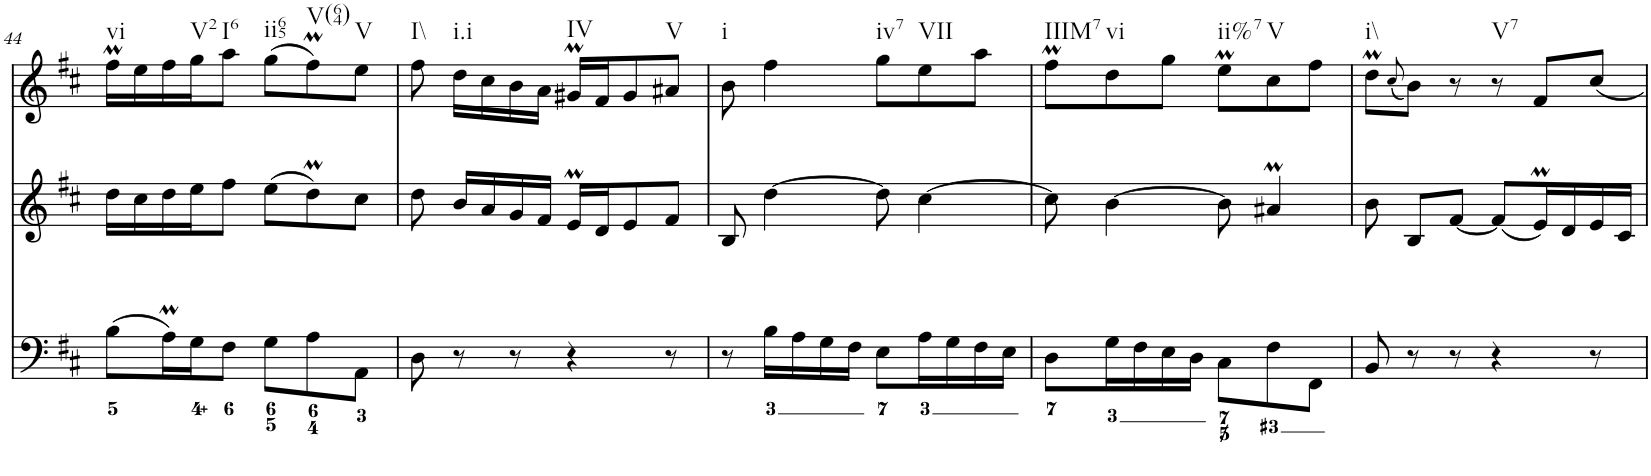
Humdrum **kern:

**kern	**kern	**kern
*part1	*part1	*part1
*staff3	*staff2	*staff1
*I"Piano	*	*
*I'Pno.	*	*
!!LO:PB:g=z
*clefF4	*clefG2	*clefG2
*k[f#c#]	*k[f#c#]	*k[f#c#]
*M6/8	*M6/8	*M6/8
=44	=44	=44
!	!	!LO:TX:b:t=vi
8B\L	16dd\LL	16ff#m\LL
.	16cc#\	16ee\
16AM\L	16dd\	16ff#\
!	!	!LO:TX:b:t=V2
16G\J	16ee\J	16gg\J
!	!	!LO:TX:b:t=I6
8F#\J	8ff#\J	8aa\J
!	!	!LO:TX:b:t=ii65
8G\L	8ee\L	(8gg\L
!	!	!LO:TX:b:t=V(64)
8A\	8ddM\	8ff#m\)
!	!	!LO:TX:b:t=V
8AA\J	8cc#\J	8ee\J
=45	=45	=45
!	!	!LO:TX:b:t=I\\
8D\	8dd\	8ff#\
!	!	!LO:TX:b:t=i.i
8r	16b/LL	16dd\LL
.	16a/	16cc#\
8r	16g/	16b\
.	16f#/JJ	16a\JJ
!	!	!LO:TX:b:t=IV
4r	16eM/LL	16g#Xm/LL
.	16d/J	16f#/J
.	8e/	8g#/
!	!	!LO:TX:b:t=V
8r	8f#/J	8a#X/J
=46	=46	=46
!	!	!LO:TX:b:t=i
8r	8B/	8b\
16B\LL	[4dd\	4ff#\
16A\	.	.
16G\	.	.
16F#\JJ	.	.
!	!	!LO:TX:b:t=iv7
8E\L	8dd\]	8gg\L
!	!	!LO:TX:b:t=VII
16A\L	[4cc#\	8ee\
16G\	.	.
16F#\	.	8aa\J
16E\JJ	.	.
=47	=47	=47
!	!	!LO:TX:b:t=IIIM7
8D\L	8cc#\]	8ff#m\L
!	!	!LO:TX:b:t=vi
16G\L	[4b\	8dd\
16F#\	.	.
16E\	.	8gg\J
16D\JJ	.	.
!	!	!LO:TX:b:t=ii%7
8C#\L	8b\]	8eeM\L
!	!	!LO:TX:b:t=V
8F#\	4a#Xm/	8cc#\
8FF#\J	.	8ff#\J
=48	=48	=48
!	!	!LO:TX:b:t=i\\
8BB/	8b\	8ddM\L
.	.	(8qcc#/
8r	8B/L	8b\J)
8r	[8f#/J	8r
!	!	!LO:TX:b:t=V7
4r	8f#/L]	8r
.	16eM/L	8f#/L
.	16d/	.
8r	16e/	8cc#/J
.	16c#/JJ	.
=	=	=
*-	*-	*-
